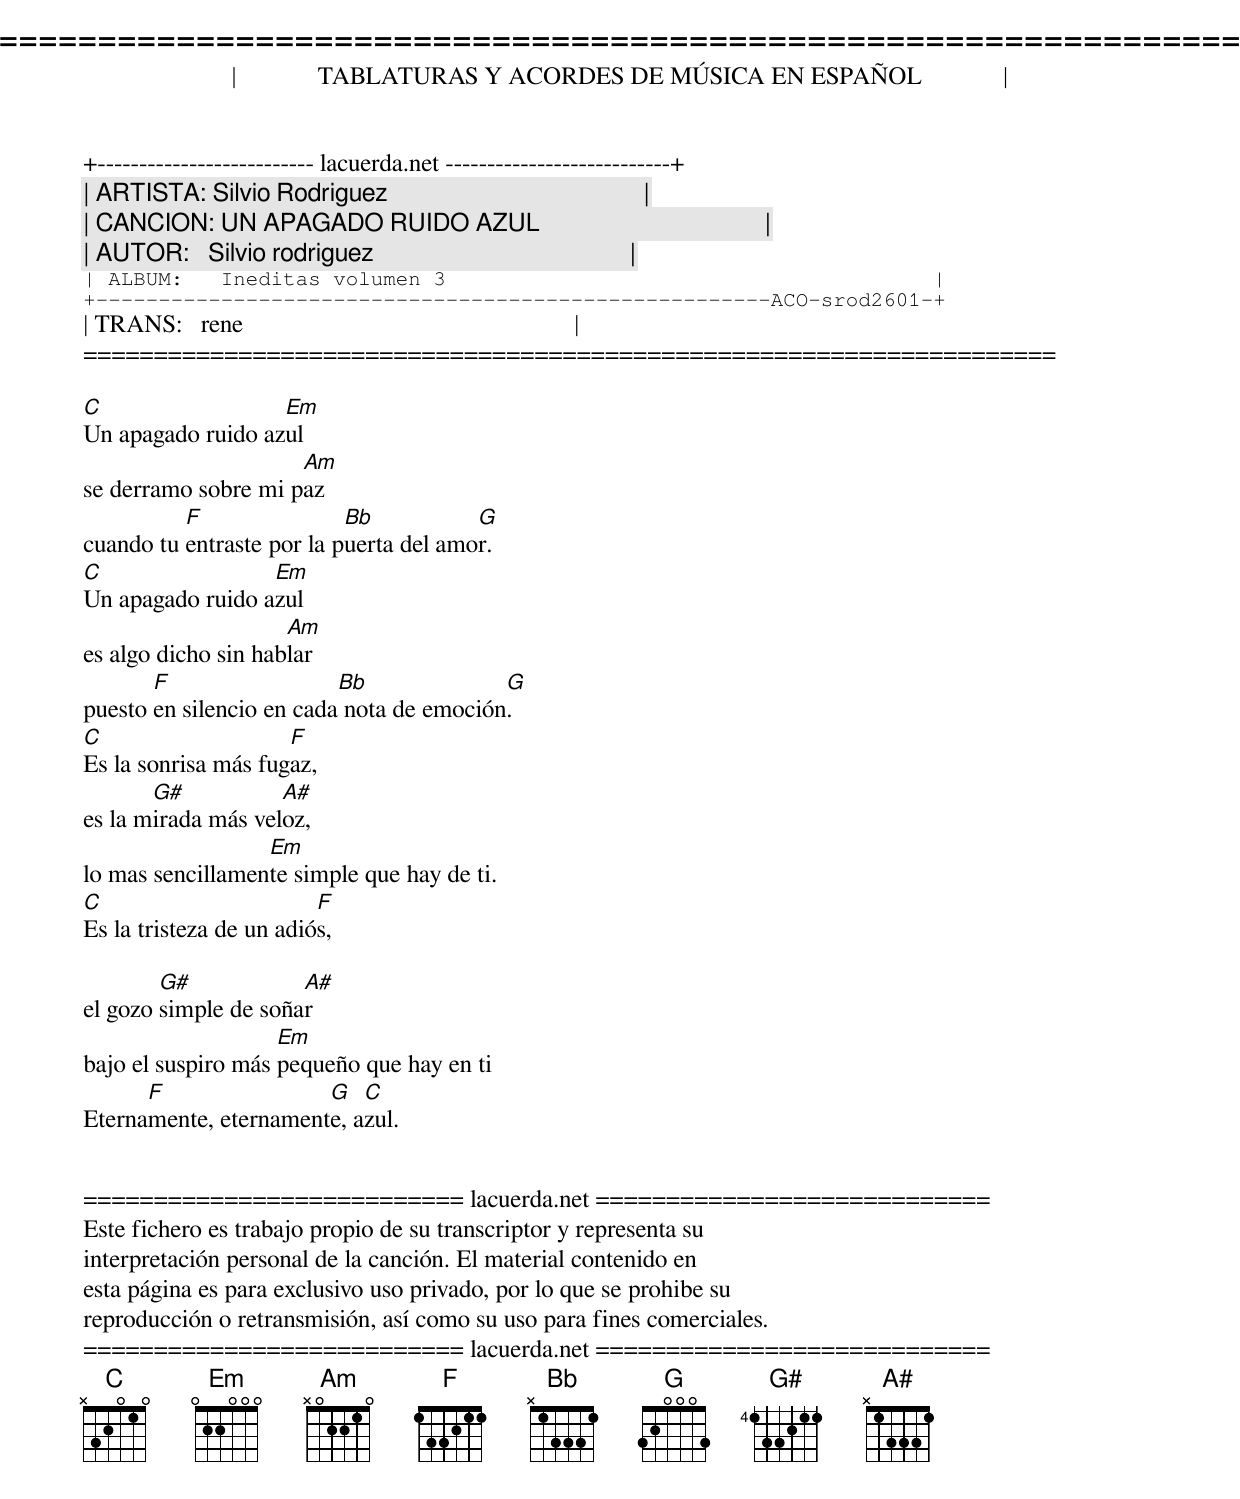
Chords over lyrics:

=====================================================================
|             TABLATURAS Y ACORDES DE MÚSICA EN ESPAÑOL             |
+-------------------------- lacuerda.net ---------------------------+
| ARTISTA: Silvio Rodriguez                                         |
| CANCION: UN APAGADO RUIDO AZUL                                    |
| AUTOR:   Silvio rodriguez                                         |
| ALBUM:   Ineditas volumen 3                                       |
+------------------------------------------------------ACO-srod2601-+
| TRANS:   rene                                                     |
=====================================================================

C                  Em
Un apagado ruido azul
                     Am
se derramo sobre mi paz
          F                Bb           G
cuando tu entraste por la puerta del amor.
C                 Em
Un apagado ruido azul
                     Am
es algo dicho sin hablar
       F                  Bb              G
puesto en silencio en cada nota de emoción.
C                    F
Es la sonrisa más fugaz,
       G#           A#
es la mirada más veloz,
                  Em
lo mas sencillamente simple que hay de ti.
C                        F
Es la tristeza de un adiós,

        G#            A#
el gozo simple de soñar
                    Em
bajo el suspiro más pequeño que hay en ti
      F                G   C
Eternamente, eternamente, azul.


=========================== lacuerda.net ============================
Este fichero es trabajo propio de su transcriptor y representa su
interpretación personal de la canción. El material contenido en
esta página es para exclusivo uso privado, por lo que se prohibe su
reproducción o retransmisión, así como su uso para fines comerciales.
=========================== lacuerda.net ============================
